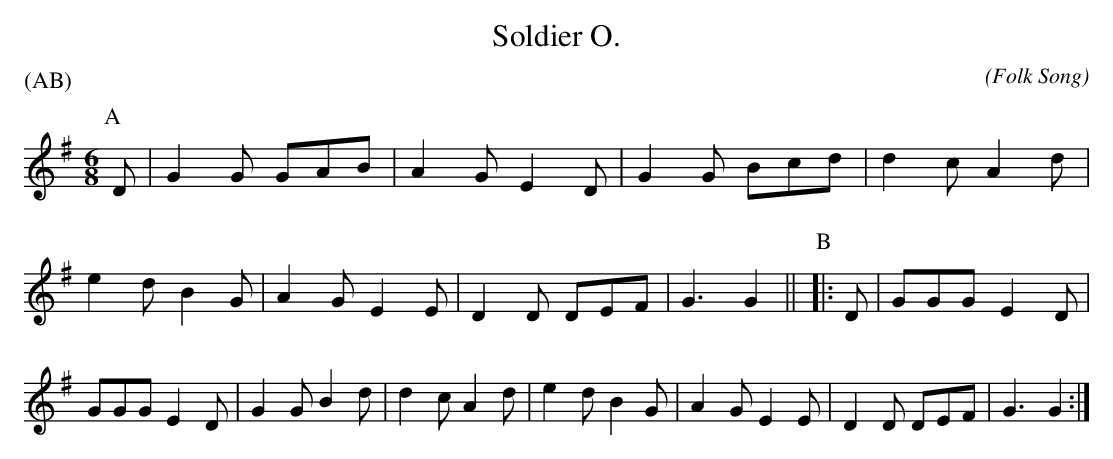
X:1
T:Soldier O.
M:6/8
C:
O:Folk Song
P:(AB)
K:G
P:A
   D | G2 G GAB  | A2 G E2 D | G2 G Bcd  | d2 c A2 \
   d | e2 d B2G  | A2 G E2 E | D2 D DEF  | G3   G2 ||\
P:B
|: D | GGG  E2 D | GGG  E2 D | G2 G B2 d | d2 c A2 \
   d | e2 d B2 G | A2 G E2 E | D2 D DEF  | G3   G2 :|
